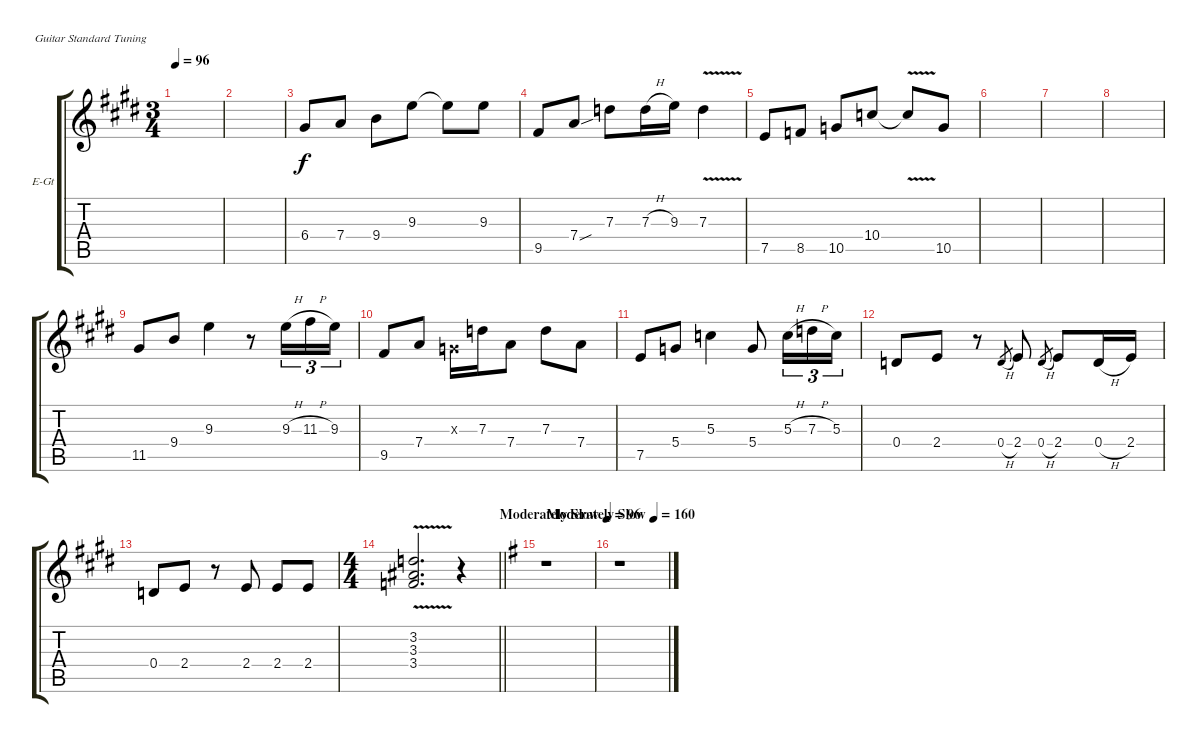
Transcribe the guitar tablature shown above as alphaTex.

\bracketExtendMode groupsimilarinstruments
\firstSystemTrackNameOrientation horizontal
\otherSystemsTrackNameOrientation horizontal
\track ("Guitar 4" "E-Gt") {instrument overdrivenguitar}
\staff {score tabs}
\tuning (E4 B3 G3 D3 A2 E2)
\ts (3 4)
\tempo 96
\clef g2
\scale
1.07818
\ks e
|
\scale
0.921816 |
\scale
1.07818 6.4.8 7.4.8 9.4.8 9.3.8 9.3{t}.8 9.3.8 |
\scale
0.921816 9.5.8 7.4{sou}.8 7.3.8 7.3{h}.16 9.3.16 7.3{v}.4 |
\scale
1.07818 7.5.8 8.5.8 10.5.8 10.4.8 10.4{v t}.8 10.5.8 |
\scale
0.921816 |
\scale
1.07818 |
\scale
0.921816 |
\scale
1.07818 11.5.8{dy f} 9.4.8 9.3.4 r.8 9.3{h}.16{tu (3 2)} 11.3{h}.16{tu (3 2)} 9.3.16{tu (3 2)} |
\scale
0.921816 9.5.8 7.4.8 0.3{x}.16 7.3.16 7.4.8 7.3.8 7.4.8 |
\scale
1.07818 7.5.8 5.4.8 5.3.4 5.4.8 5.3{h}.16{tu (3 2)} 7.3{h}.16{tu (3 2)} 5.3.16{tu (3 2)} |
\scale
0.921816 0.4.8 2.4.8 r.8 0.4{h}.8{gr} 2.4.8 0.4{h}.8{gr} 2.4.8 0.4{h}.16 2.4.16 |
\scale
1.07818 0.4.8 2.4.8 r.8 2.4.8 2.4.8 2.4.8 |
\ts (4 4)
\tempo (96 "Moderately Slow" 1)
\scale
0.921816
\barLineRight lightlight
(3.4{v} 3.3{v} 3.2{v}).2{d} r.4 |
\tempo (160 "Moderately Slow")
\scale
1.07818
\ks g
r.1 |
\scale
0.921816 r.1
